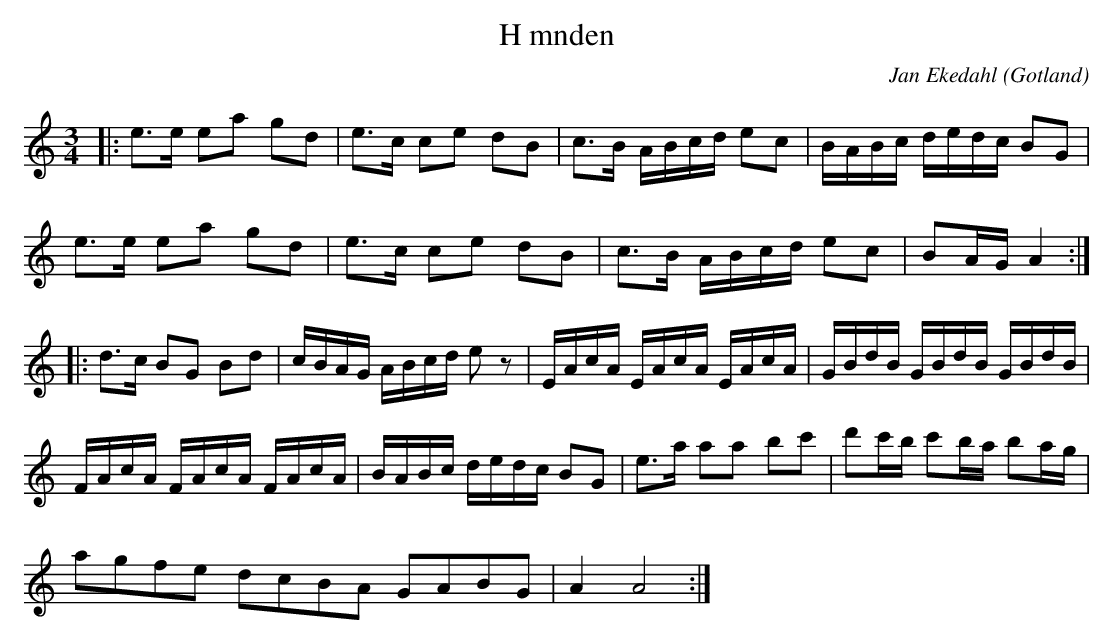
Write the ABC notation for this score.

X:1
T:H mnden
O:Gotland
C:Jan Ekedahl
M:3/4
L:1/8
K:Am
|: e>e ea gd | e>c ce dB | c>B A/2B/2c/2d/2 ec | B/2A/2B/2c/2 d/2e/2d/2c/2 BG  |
   e>e ea gd | e>c ce dB | c>B A/2B/2c/2d/2 ec | BA/2G/2      A2              :|
|:d>c BG Bd | c/2B/2A/2G/2 A/2B/2c/2d/2 ez | E/2A/2c/2A/2 E/2A/2c/2A/2 E/2A/2c/2A/2 | G/2B/2d/2B/2 G/2B/2d/2B/2 G/2B/2d/2B/2 |
  F/2A/2c/2A/2 F/2A/2c/2A/2 F/2A/2c/2A/2 | B/2A/2B/2c/2 d/2e/2d/2c/2 BG | e>a aa bc' | d'c'/2b/2 c'b/2a/2 ba/2g/2 |
  agfe dcBA GABG | A2 A4 :|
